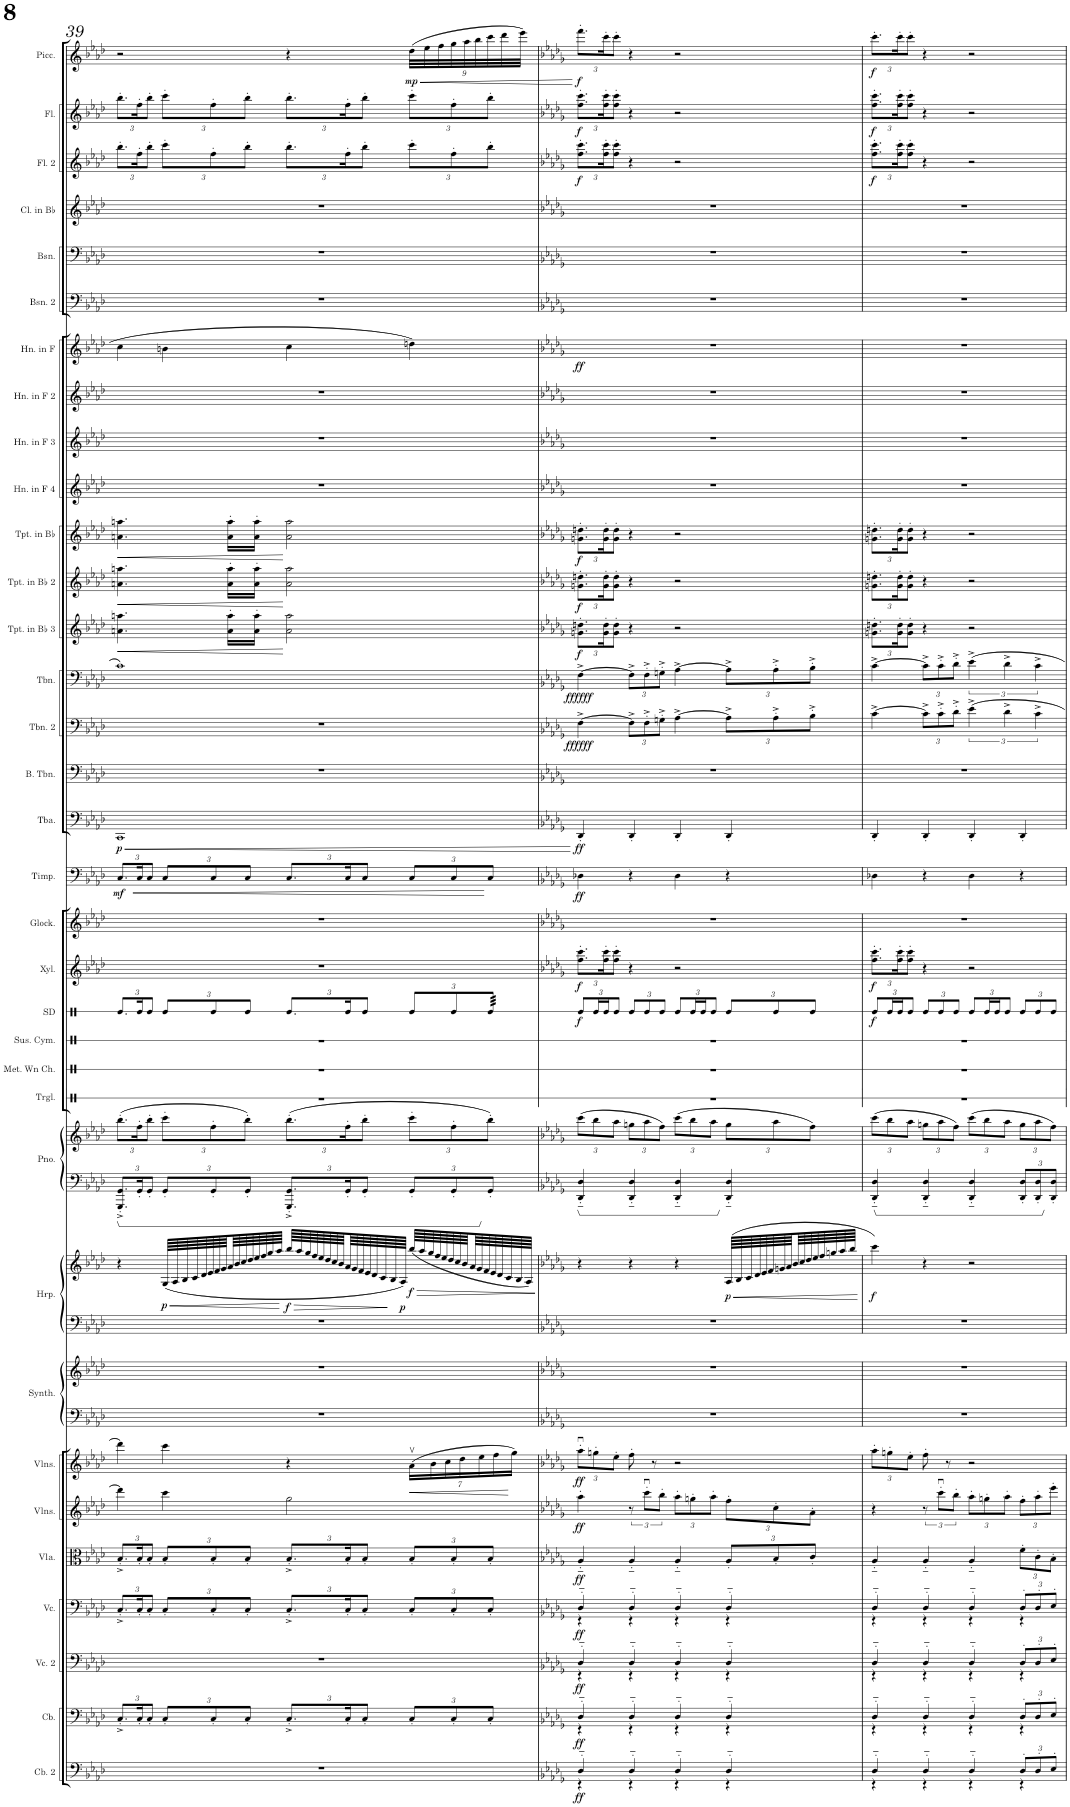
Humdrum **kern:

**kern	**dynam	**kern	**dynam	**kern	**dynam	**kern	**dynam	**kern	**dynam	**kern	**dynam	**kern	**dynam	**kern	**kern	**kern	**kern	**dynam	**kern	**kern	**kern	**kern	**kern	**kern	**dynam	**kern	**dynam	**kern	**kern	**dynam	**kern	**dynam	**kern	**kern	**dynam	**kern	**dynam	**kern	**dynam	**kern	**dynam	**kern	**dynam	**kern	**kern	**kern	**kern	**dynam	**kern	**kern	**kern	**kern	**dynam	**kern	**dynam	**kern	**dynam
*part34	*part34	*part33	*part33	*part32	*part32	*part31	*part31	*part30	*part30	*part29	*part29	*part28	*part28	*part27	*part27	*part26	*part26	*part26	*part25	*part25	*part24	*part23	*part22	*part21	*part21	*part20	*part20	*part19	*part18	*part18	*part17	*part17	*part16	*part15	*part15	*part14	*part14	*part13	*part13	*part12	*part12	*part11	*part11	*part10	*part9	*part8	*part7	*part7	*part6	*part5	*part4	*part3	*part3	*part2	*part2	*part1	*part1
*staff37	*staff37	*staff36	*staff36	*staff35	*staff35	*staff34	*staff34	*staff33	*staff33	*staff32	*staff32	*staff31	*staff31	*staff30	*staff29	*staff28	*staff27	*staff27/28	*staff26	*staff25	*staff24	*staff23	*staff22	*staff21	*staff21	*staff20	*staff20	*staff19	*staff18	*staff18	*staff17	*staff17	*staff16	*staff15	*staff15	*staff14	*staff14	*staff13	*staff13	*staff12	*staff12	*staff11	*staff11	*staff10	*staff9	*staff8	*staff7	*staff7	*staff6	*staff5	*staff4	*staff3	*staff3	*staff2	*staff2	*staff1	*staff1
*I"Contrabass 2	*	*I"Contrabass	*	*I"Violoncello 2	*	*I"Violoncello	*	*I"Viola	*	*I"Violins	*	*I"Violins	*	*I"Saw Synthesizer	*	*I"Harp	*	*	*I"Piano	*	*I"Triangle	*I"Metal Wind Chimes	*I"Suspended Cymbal	*I"Snare Drum	*	*I"Xylophone	*	*I"Glockenspiel	*I"Timpani	*	*I"Tuba	*	*I"Bass Trombone	*I"Trombone 2	*	*I"Trombone	*	*I"Trumpet in Bb 3	*	*I"Trumpet in Bb 2	*	*I"Trumpet in Bb	*	*I"Horn in F 4	*I"Horn in F 3	*I"Horn in F 2	*I"Horn in F	*	*I"Bassoon 2	*I"Bassoon	*I"Clarinet in Bb	*I"Flute 2	*	*I"Flute	*	*I"Piccolo	*
*I'Cb. 2	*	*I'Cb.	*	*I'Vc. 2	*	*I'Vc.	*	*I'Vla.	*	*I'Vlns.	*	*I'Vlns.	*	*I'Synth.	*	*I'Hrp.	*	*	*I'Pno.	*	*I'Trgl.	*I'Met. Wn Ch.	*I'Sus. Cym.	*I'SD	*	*I'Xyl.	*	*I'Glock.	*I'Timp.	*	*I'Tba.	*	*I'B. Tbn.	*I'Tbn. 2	*	*I'Tbn.	*	*I'Tpt. in Bb 3	*	*I'Tpt. in Bb 2	*	*I'Tpt. in Bb	*	*I'Hn. in F 4	*I'Hn. in F 3	*I'Hn. in F 2	*I'Hn. in F	*	*I'Bsn. 2	*I'Bsn.	*I'Cl. in Bb	*I'Fl. 2	*	*I'Fl.	*	*I'Picc.	*
!!LO:PB:g=z
*clefF4	*	*clefF4	*	*clefF4	*	*clefF4	*	*clefC3	*	*clefG2	*	*clefG2	*	*clefF4	*clefG2	*clefF4	*clefG2	*	*clefF4	*clefG2	*clefX	*clefX	*clefX	*clefX	*	*clefG2	*	*clefG2	*clefF4	*	*clefF4	*	*clefF4	*clefF4	*	*clefF4	*	*clefG2	*	*clefG2	*	*clefG2	*	*clefG2	*clefG2	*clefG2	*clefG2	*	*clefF4	*clefF4	*clefG2	*clefG2	*	*clefG2	*	*clefG2	*
*Trd7c12	*	*Trd7c12	*	*	*	*	*	*	*	*	*	*	*	*	*	*	*	*	*	*	*	*	*	*	*	*Trd-7c-12	*	*Trd-14c-24	*	*	*	*	*	*	*	*	*	*Trd1c2	*	*Trd1c2	*	*Trd1c2	*	*Trd4c7	*Trd4c7	*Trd4c7	*Trd4c7	*	*	*	*Trd1c2	*	*	*	*	*Trd-7c-12	*
*k[b-e-a-d-]	*	*k[b-e-a-d-]	*	*k[b-e-a-d-]	*	*k[b-e-a-d-]	*	*k[b-e-a-d-]	*	*k[b-e-a-d-]	*	*k[b-e-a-d-]	*	*k[b-e-a-d-]	*k[b-e-a-d-]	*k[b-e-a-d-]	*k[b-e-a-d-]	*	*k[b-e-a-d-]	*k[b-e-a-d-]	*k[]	*k[]	*k[]	*k[]	*	*k[b-e-a-d-]	*	*k[b-e-a-d-]	*k[b-e-a-d-]	*	*k[b-e-a-d-]	*	*k[b-e-a-d-]	*k[b-e-a-d-]	*	*k[b-e-a-d-]	*	*k[b-e-a-d-]	*	*k[b-e-a-d-]	*	*k[b-e-a-d-]	*	*k[b-e-a-d-]	*k[b-e-a-d-]	*k[b-e-a-d-]	*k[b-e-a-d-]	*	*k[b-e-a-d-]	*k[b-e-a-d-]	*k[b-e-a-d-]	*k[b-e-a-d-]	*	*k[b-e-a-d-]	*	*k[b-e-a-d-]	*
*M4/4	*	*M4/4	*	*M4/4	*	*M4/4	*	*M4/4	*	*M4/4	*	*M4/4	*	*M4/4	*M4/4	*M4/4	*M4/4	*	*M4/4	*M4/4	*M4/4	*M4/4	*M4/4	*M4/4	*	*M4/4	*	*M4/4	*M4/4	*	*M4/4	*	*M4/4	*M4/4	*	*M4/4	*	*M4/4	*	*M4/4	*	*M4/4	*	*M4/4	*M4/4	*M4/4	*M4/4	*	*M4/4	*M4/4	*M4/4	*M4/4	*	*M4/4	*	*M4/4	*
*	*	*Xbrackettup	*	*	*	*Xbrackettup	*	*Xbrackettup	*	*	*	*	*	*	*	*	*	*	*Xbrackettup	*Xbrackettup	*	*	*	*Xbrackettup	*	*	*	*	*Xbrackettup	*	*	*	*	*	*	*	*	*	*	*	*	*	*	*	*	*	*	*	*	*	*	*Xbrackettup	*	*Xbrackettup	*	*	*
=39	=39	=39	=39	=39	=39	=39	=39	=39	=39	=39	=39	=39	=39	=39	=39	=39	=39	=39	=39	=39	=39	=39	=39	=39	=39	=39	=39	=39	=39	=39	=39	=39	=39	=39	=39	=39	=39	=39	=39	=39	=39	=39	=39	=39	=39	=39	=39	=39	=39	=39	=39	=39	=39	=39	=39	=39	=39
!	!	!	!	!	!	!	!	!	!	!	!	!	!	!	!	!	!	!	!	!	!	!	!	!	!	!	!	!	!	!LO:DY:b	!	!LO:DY:b	!	!	!	!	!	!	!	!	!	!	!	!	!	!	!	!	!	!	!	!	!	!	!	!	!
1r	.	12.C'^/L	.	1r	.	12.C'^/L	.	12.B-'^/L	.	4ddd-\]	.	4ddd-\]	.	1r	1r	1r	4r	.	12.GGG/'^ 12.GG/'^L	(12.bb-'\L	1r	1r	1r	12.Re/L	.	1r	.	1r	12.C/L	mf	1CC	p	1r	1r	.	1c	.	4.an\ 4.aan\	.	4.an\ 4.aan\	.	4.an\ 4.aan\	.	1r	1r	1r	4cc\	.	1r	1r	1r	12.bb-'\L	.	12.bb-'\L	.	2r	.
.	.	24C'/K	.	.	.	24C'/K	.	24B-'/K	.	.	.	.	.	.	.	.	.	.	24GG'/K	24ff'\K	.	.	.	24Re/K	.	.	.	.	24C/K	.	.	.	.	.	.	.	.	.	.	.	.	.	.	.	.	.	.	.	.	.	.	24ff'\K	.	24ff'\K	.	.	.
.	.	12C'/J	.	.	.	12C'/J	.	12B-'/J	.	.	.	.	.	.	.	.	.	.	12GG'/J	12bb-'\J	.	.	.	12Re/J	.	.	.	.	12C/J	.	.	.	.	.	.	.	.	.	.	.	.	.	.	.	.	.	.	.	.	.	.	12bb-'\J	.	12bb-'\J	.	.	.
!	!	!	!	!	!	!	!	!	!	!	!	!	!	!	!	!	!	!LO:HP:b	!	!	!	!	!	!	!	!	!	!	!	!	!	!	!	!	!	!	!	!	!	!	!	!	!	!	!	!	!	!	!	!	!	!	!	!	!	!	!
!	!	!	!	!	!	!	!	!	!	!	!	!	!	!	!	!	!	!LO:DY:n=1:b	!	!	!	!	!	!	!	!	!	!	!	!	!	!	!	!	!	!	!	!	!	!	!	!	!	!	!	!	!	!	!	!	!	!	!	!	!	!	!
.	.	12C'/L	.	.	.	12C'/L	.	12B-'/L	.	4ccc\	.	4ccc\	.	.	.	.	(64G/LLLL	< p	12GG'/L	12ccc'\L	.	.	.	12Re/L	.	.	.	.	12C/L	.	.	.	.	.	.	.	.	.	.	.	.	.	.	.	.	.	4bn\	.	.	.	.	12ccc'\L	.	12ccc'\L	.	.	.
.	.	.	.	.	.	.	.	.	.	.	.	.	.	.	.	.	64A-/	.	.	.	.	.	.	.	.	.	.	.	.	.	.	.	.	.	.	.	.	.	.	.	.	.	.	.	.	.	.	.	.	.	.	.	.	.	.	.	.
.	.	.	.	.	.	.	.	.	.	.	.	.	.	.	.	.	64B-/	.	.	.	.	.	.	.	.	.	.	.	.	.	.	.	.	.	.	.	.	.	.	.	.	.	.	.	.	.	.	.	.	.	.	.	.	.	.	.	.
.	.	.	.	.	.	.	.	.	.	.	.	.	.	.	.	.	64c/	.	.	.	.	.	.	.	.	.	.	.	.	.	.	.	.	.	.	.	.	.	.	.	.	.	.	.	.	.	.	.	.	.	.	.	.	.	.	.	.
.	.	.	.	.	.	.	.	.	.	.	.	.	.	.	.	.	64d-/	.	.	.	.	.	.	.	.	.	.	.	.	.	.	.	.	.	.	.	.	.	.	.	.	.	.	.	.	.	.	.	.	.	.	.	.	.	.	.	.
.	.	.	.	.	.	.	.	.	.	.	.	.	.	.	.	.	64e-/	.	.	.	.	.	.	.	.	.	.	.	.	.	.	.	.	.	.	.	.	.	.	.	.	.	.	.	.	.	.	.	.	.	.	.	.	.	.	.	.
.	.	12C'/	.	.	.	12C'/	.	12B-'/	.	.	.	.	.	.	.	.	.	.	12GG'/	12ff'\	.	.	.	12Re/	.	.	.	.	12C/	.	.	.	.	.	.	.	.	.	.	.	.	.	.	.	.	.	.	.	.	.	.	12ff'\	.	12ff'\	.	.	.
.	.	.	.	.	.	.	.	.	.	.	.	.	.	.	.	.	64f/	.	.	.	.	.	.	.	.	.	.	.	.	.	.	.	.	.	.	.	.	.	.	.	.	.	.	.	.	.	.	.	.	.	.	.	.	.	.	.	.
.	.	.	.	.	.	.	.	.	.	.	.	.	.	.	.	.	64g/	.	.	.	.	.	.	.	.	.	.	.	.	.	.	.	.	.	.	.	.	.	.	.	.	.	.	.	.	.	.	.	.	.	.	.	.	.	.	.	.
.	.	.	.	.	.	.	.	.	.	.	.	.	.	.	.	.	64a-/	.	.	.	.	.	.	.	.	.	.	.	.	.	.	.	.	.	.	.	.	16a\' 16aa\'LL	.	16a\' 16aa\'LL	.	16a\' 16aa\'LL	.	.	.	.	.	.	.	.	.	.	.	.	.	.	.
.	.	.	.	.	.	.	.	.	.	.	.	.	.	.	.	.	64b-/	.	.	.	.	.	.	.	.	.	.	.	.	.	.	.	.	.	.	.	.	.	.	.	.	.	.	.	.	.	.	.	.	.	.	.	.	.	.	.	.
.	.	.	.	.	.	.	.	.	.	.	.	.	.	.	.	.	64cc/	.	.	.	.	.	.	.	.	.	.	.	.	.	.	.	.	.	.	.	.	.	.	.	.	.	.	.	.	.	.	.	.	.	.	.	.	.	.	.	.
.	.	12C'/J	.	.	.	12C'/J	.	12B-'/J	.	.	.	.	.	.	.	.	.	.	12GG'/J	12bb-'\J)	.	.	.	12Re/J	.	.	.	.	12C/J	.	.	.	.	.	.	.	.	.	.	.	.	.	.	.	.	.	.	.	.	.	.	12bb-'\J	.	12bb-'\J	.	.	.
.	.	.	.	.	.	.	.	.	.	.	.	.	.	.	.	.	64dd-/	.	.	.	.	.	.	.	.	.	.	.	.	.	.	.	.	.	.	.	.	.	.	.	.	.	.	.	.	.	.	.	.	.	.	.	.	.	.	.	.
.	.	.	.	.	.	.	.	.	.	.	.	.	.	.	.	.	64ee-/	.	.	.	.	.	.	.	.	.	.	.	.	.	.	.	.	.	.	.	.	16a\' 16aa\'JJ	.	16a\' 16aa\'JJ	.	16a\' 16aa\'JJ	.	.	.	.	.	.	.	.	.	.	.	.	.	.	.
.	.	.	.	.	.	.	.	.	.	.	.	.	.	.	.	.	64ff/	.	.	.	.	.	.	.	.	.	.	.	.	.	.	.	.	.	.	.	.	.	.	.	.	.	.	.	.	.	.	.	.	.	.	.	.	.	.	.	.
.	.	.	.	.	.	.	.	.	.	.	.	.	.	.	.	.	64gg/	.	.	.	.	.	.	.	.	.	.	.	.	.	.	.	.	.	.	.	.	.	.	.	.	.	.	.	.	.	.	.	.	.	.	.	.	.	.	.	.
.	.	.	.	.	.	.	.	.	.	.	.	.	.	.	.	.	64aa-/JJJJ	.	.	.	.	.	.	.	.	.	.	.	.	.	.	.	.	.	.	.	.	.	.	.	.	.	.	.	.	.	.	.	.	.	.	.	.	.	.	.	.
!	!	!	!	!	!	!	!	!	!	!	!	!	!	!	!	!	!	!LO:HP:b	!	!	!	!	!	!	!	!	!	!	!	!	!	!	!	!	!	!	!	!	!	!	!	!	!	!	!	!	!	!	!	!	!	!	!	!	!	!	!
!	!	!	!	!	!	!	!	!	!	!	!	!	!	!	!	!	!	!LO:DY:n=2:b	!	!	!	!	!	!	!	!	!	!	!	!	!	!	!	!	!	!	!	!	!	!	!	!	!	!	!	!	!	!	!	!	!	!	!	!	!	!	!
.	.	12.C'^/L	.	.	.	12.C'^/L	.	12.B-'^/L	.	2gg\	.	4r	.	.	.	.	64bb-/LLLL	> f	12.GGG/'^ 12.GG/'^L	(12.bb-'\L	.	.	.	12.Re/L	.	.	.	.	12.C/L	.	.	.	.	.	.	.	.	2a\ 2aa\	.	2a\ 2aa\	.	2a\ 2aa\	.	.	.	.	4cc\	.	.	.	.	12.bb-'\L	.	12.bb-'\L	.	4r	.
.	.	.	.	.	.	.	.	.	.	.	.	.	.	.	.	.	64aa-/	.	.	.	.	.	.	.	.	.	.	.	.	.	.	.	.	.	.	.	.	.	.	.	.	.	.	.	.	.	.	.	.	.	.	.	.	.	.	.	.
.	.	.	.	.	.	.	.	.	.	.	.	.	.	.	.	.	64gg/	.	.	.	.	.	.	.	.	.	.	.	.	.	.	.	.	.	.	.	.	.	.	.	.	.	.	.	.	.	.	.	.	.	.	.	.	.	.	.	.
.	.	.	.	.	.	.	.	.	.	.	.	.	.	.	.	.	64ff/	.	.	.	.	.	.	.	.	.	.	.	.	.	.	.	.	.	.	.	.	.	.	.	.	.	.	.	.	.	.	.	.	.	.	.	.	.	.	.	.
.	.	.	.	.	.	.	.	.	.	.	.	.	.	.	.	.	64ee-/	.	.	.	.	.	.	.	.	.	.	.	.	.	.	.	.	.	.	.	.	.	.	.	.	.	.	.	.	.	.	.	.	.	.	.	.	.	.	.	.
.	.	.	.	.	.	.	.	.	.	.	.	.	.	.	.	.	64dd-/	.	.	.	.	.	.	.	.	.	.	.	.	.	.	.	.	.	.	.	.	.	.	.	.	.	.	.	.	.	.	.	.	.	.	.	.	.	.	.	.
.	.	.	.	.	.	.	.	.	.	.	.	.	.	.	.	.	64cc/	.	.	.	.	.	.	.	.	.	.	.	.	.	.	.	.	.	.	.	.	.	.	.	.	.	.	.	.	.	.	.	.	.	.	.	.	.	.	.	.
.	.	.	.	.	.	.	.	.	.	.	.	.	.	.	.	.	64b-/	.	.	.	.	.	.	.	.	.	.	.	.	.	.	.	.	.	.	.	.	.	.	.	.	.	.	.	.	.	.	.	.	.	.	.	.	.	.	.	.
.	.	24C'/K	.	.	.	24C'/K	.	24B-'/K	.	.	.	.	.	.	.	.	64a-/	.	24GG'/K	24ff'\K	.	.	.	24Re/K	.	.	.	.	24C/K	.	.	.	.	.	.	.	.	.	.	.	.	.	.	.	.	.	.	.	.	.	.	24ff'\K	.	24ff'\K	.	.	.
.	.	.	.	.	.	.	.	.	.	.	.	.	.	.	.	.	64g/	.	.	.	.	.	.	.	.	.	.	.	.	.	.	.	.	.	.	.	.	.	.	.	.	.	.	.	.	.	.	.	.	.	.	.	.	.	.	.	.
.	.	.	.	.	.	.	.	.	.	.	.	.	.	.	.	.	64f/	.	.	.	.	.	.	.	.	.	.	.	.	.	.	.	.	.	.	.	.	.	.	.	.	.	.	.	.	.	.	.	.	.	.	.	.	.	.	.	.
.	.	12C'/J	.	.	.	12C'/J	.	12B-'/J	.	.	.	.	.	.	.	.	.	.	12GG'/J	12bb-'\J	.	.	.	12Re/J	.	.	.	.	12C/J	.	.	.	.	.	.	.	.	.	.	.	.	.	.	.	.	.	.	.	.	.	.	12bb-'\J	.	12bb-'\J	.	.	.
.	.	.	.	.	.	.	.	.	.	.	.	.	.	.	.	.	64e-/	.	.	.	.	.	.	.	.	.	.	.	.	.	.	.	.	.	.	.	.	.	.	.	.	.	.	.	.	.	.	.	.	.	.	.	.	.	.	.	.
.	.	.	.	.	.	.	.	.	.	.	.	.	.	.	.	.	64d-/	.	.	.	.	.	.	.	.	.	.	.	.	.	.	.	.	.	.	.	.	.	.	.	.	.	.	.	.	.	.	.	.	.	.	.	.	.	.	.	.
.	.	.	.	.	.	.	.	.	.	.	.	.	.	.	.	.	64c/	.	.	.	.	.	.	.	.	.	.	.	.	.	.	.	.	.	.	.	.	.	.	.	.	.	.	.	.	.	.	.	.	.	.	.	.	.	.	.	.
.	.	.	.	.	.	.	.	.	.	.	.	.	.	.	.	.	64B-/	.	.	.	.	.	.	.	.	.	.	.	.	.	.	.	.	.	.	.	.	.	.	.	.	.	.	.	.	.	.	.	.	.	.	.	.	.	.	.	.
!	!	!	!	!	!	!	!	!	!	!	!	!	!	!	!	!	!	!LO:DY:n=3:b	!	!	!	!	!	!	!	!	!	!	!	!	!	!	!	!	!	!	!	!	!	!	!	!	!	!	!	!	!	!	!	!	!	!	!	!	!	!	!
.	.	.	.	.	.	.	.	.	.	.	.	.	.	.	.	.	64A-/JJJJ)	] p	.	.	.	.	.	.	.	.	.	.	.	.	.	.	.	.	.	.	.	.	.	.	.	.	.	.	.	.	.	.	.	.	.	.	.	.	.	.	.
*	*	*	*	*	*	*	*	*	*	*	*	*Xbrackettup	*	*	*	*	*	*	*	*	*	*	*	*	*	*	*	*	*	*	*	*	*	*	*	*	*	*	*	*	*	*	*	*	*	*	*	*	*	*	*	*	*	*	*	*	*
!	!	!	!	!	!	!	!	!	!	!	!	!	!	!	!	!	!	!LO:HP:b	!	!	!	!	!	!	!	!	!	!	!	!	!	!	!	!	!	!	!	!	!	!	!	!	!	!	!	!	!	!	!	!	!	!	!	!	!	!	!
*	*	*	*	*	*	*	*	*	*	*	*	*	*	*	*	*	*	*	*	*	*	*	*	*	*	*	*	*	*	*	*	*	*	*	*	*	*	*	*	*	*	*	*	*	*	*	*	*	*	*	*	*	*	*	*	*Xbrackettup	*
!	!	!	!	!	!	!	!	!	!	!	!	!	!	!	!	!	!	!LO:DY:n=4:b	!	!	!	!	!	!	!	!	!	!	!	!	!	!	!	!	!	!	!	!	!	!	!	!	!	!	!	!	!	!	!	!	!	!	!	!	!	!	!LO:HP:b
!	!	!	!	!	!	!	!	!	!	!	!	!	!	!	!	!	!	!	!	!	!	!	!	!	!	!	!	!	!	!	!	!	!	!	!	!	!	!	!	!	!	!	!	!	!	!	!	!	!	!	!	!	!	!	!	!	!LO:DY:n=1:b
.	.	12C'/L	.	.	.	12C'/L	.	12B-'/L	.	.	.	(28a-v\LL	.	.	.	.	(64bb-/LLLL	> f	12GG'/L	12ccc'\L	.	.	.	12Re/L	.	.	.	.	12C/L	.	.	.	.	.	.	.	.	.	.	.	.	.	.	.	.	.	4ddn\	.	.	.	.	12ccc'\L	.	12ccc'\L	.	(36dd-\LLL	< mp
.	.	.	.	.	.	.	.	.	.	.	.	.	.	.	.	.	64aa-/	.	.	.	.	.	.	.	.	.	.	.	.	.	.	.	.	.	.	.	.	.	.	.	.	.	.	.	.	.	.	.	.	.	.	.	.	.	.	.	.
.	.	.	.	.	.	.	.	.	.	.	.	.	.	.	.	.	.	.	.	.	.	.	.	.	.	.	.	.	.	.	.	.	.	.	.	.	.	.	.	.	.	.	.	.	.	.	.	.	.	.	.	.	.	.	.	36ee-\	.
.	.	.	.	.	.	.	.	.	.	.	.	.	.	.	.	.	64gg/	.	.	.	.	.	.	.	.	.	.	.	.	.	.	.	.	.	.	.	.	.	.	.	.	.	.	.	.	.	.	.	.	.	.	.	.	.	.	.	.
.	.	.	.	.	.	.	.	.	.	.	.	28b-\	.	.	.	.	.	.	.	.	.	.	.	.	.	.	.	.	.	.	.	.	.	.	.	.	.	.	.	.	.	.	.	.	.	.	.	.	.	.	.	.	.	.	.	.	.
.	.	.	.	.	.	.	.	.	.	.	.	.	.	.	.	.	64ff/	.	.	.	.	.	.	.	.	.	.	.	.	.	.	.	.	.	.	.	.	.	.	.	.	.	.	.	.	.	.	.	.	.	.	.	.	.	.	.	.
.	.	.	.	.	.	.	.	.	.	.	.	.	.	.	.	.	.	.	.	.	.	.	.	.	.	.	.	.	.	.	.	.	.	.	.	.	.	.	.	.	.	.	.	.	.	.	.	.	.	.	.	.	.	.	.	36ff\	.
.	.	.	.	.	.	.	.	.	.	.	.	.	.	.	.	.	64ee-/	.	.	.	.	.	.	.	.	.	.	.	.	.	.	.	.	.	.	.	.	.	.	.	.	.	.	.	.	.	.	.	.	.	.	.	.	.	.	.	.
.	.	.	.	.	.	.	.	.	.	.	.	28cc\	.	.	.	.	.	.	.	.	.	.	.	.	.	.	.	.	.	.	.	.	.	.	.	.	.	.	.	.	.	.	.	.	.	.	.	.	.	.	.	.	.	.	.	.	.
.	.	.	.	.	.	.	.	.	.	.	.	.	.	.	.	.	64dd-/	.	.	.	.	.	.	.	.	.	.	.	.	.	.	.	.	.	.	.	.	.	.	.	.	.	.	.	.	.	.	.	.	.	.	.	.	.	.	.	.
.	.	12C'/	.	.	.	12C'/	.	12B-'/	.	.	.	.	.	.	.	.	.	.	12GG'/	12ff'\	.	.	.	12Re/	.	.	.	.	12C/	.	.	.	.	.	.	.	.	.	.	.	.	.	.	.	.	.	.	.	.	.	.	12ff'\	.	12ff'\	.	36gg\	.
.	.	.	.	.	.	.	.	.	.	.	.	.	.	.	.	.	64cc/	.	.	.	.	.	.	.	.	.	.	.	.	.	.	.	.	.	.	.	.	.	.	.	.	.	.	.	.	.	.	.	.	.	.	.	.	.	.	.	.
.	.	.	.	.	.	.	.	.	.	.	.	28dd-\	.	.	.	.	.	.	.	.	.	.	.	.	.	.	.	.	.	.	.	.	.	.	.	.	.	.	.	.	.	.	.	.	.	.	.	.	.	.	.	.	.	.	.	.	.
.	.	.	.	.	.	.	.	.	.	.	.	.	.	.	.	.	64b-/	.	.	.	.	.	.	.	.	.	.	.	.	.	.	.	.	.	.	.	.	.	.	.	.	.	.	.	.	.	.	.	.	.	.	.	.	.	.	.	.
.	.	.	.	.	.	.	.	.	.	.	.	.	.	.	.	.	.	.	.	.	.	.	.	.	.	.	.	.	.	.	.	.	.	.	.	.	.	.	.	.	.	.	.	.	.	.	.	.	.	.	.	.	.	.	.	36aa-\	.
.	.	.	.	.	.	.	.	.	.	.	.	.	.	.	.	.	64a-/	.	.	.	.	.	.	.	.	.	.	.	.	.	.	.	.	.	.	.	.	.	.	.	.	.	.	.	.	.	.	.	.	.	.	.	.	.	.	.	.
.	.	.	.	.	.	.	.	.	.	.	.	.	.	.	.	.	.	.	.	.	.	.	.	.	.	.	.	.	.	.	.	.	.	.	.	.	.	.	.	.	.	.	.	.	.	.	.	.	.	.	.	.	.	.	.	36bb-\	.
.	.	.	.	.	.	.	.	.	.	.	.	.	.	.	.	.	64g/	.	.	.	.	.	.	.	.	.	.	.	.	.	.	.	.	.	.	.	.	.	.	.	.	.	.	.	.	.	.	.	.	.	.	.	.	.	.	.	.
.	.	.	.	.	.	.	.	.	.	.	.	28ee-\	.	.	.	.	.	.	.	.	.	.	.	.	.	.	.	.	.	.	.	.	.	.	.	.	.	.	.	.	.	.	.	.	.	.	.	.	.	.	.	.	.	.	.	.	.
.	.	.	.	.	.	.	.	.	.	.	.	.	.	.	.	.	64f/	.	.	.	.	.	.	.	.	.	.	.	.	.	.	.	.	.	.	.	.	.	.	.	.	.	.	.	.	.	.	.	.	.	.	.	.	.	.	.	.
*	*	*	*	*	*	*	*	*	*	*	*	*	*	*	*	*	*	*	*	*	*	*	*	*tremolo	*	*	*	*	*	*	*	*	*	*	*	*	*	*	*	*	*	*	*	*	*	*	*	*	*	*	*	*	*	*	*	*	*
.	.	12C'/J	.	.	.	12C'/J	.	12B-'/J	.	.	.	.	.	.	.	.	.	.	12GG'/J	12bb-'\J)	.	.	.	96Re/	.	.	.	.	12C/J	.	.	.	.	.	.	.	.	.	.	.	.	.	.	.	.	.	.	.	.	.	.	12bb-'\J	.	12bb-'\J	.	36ccc\	.
.	.	.	.	.	.	.	.	.	.	.	.	.	.	.	.	.	64e-/	.	.	.	.	.	.	.	.	.	.	.	.	.	.	.	.	.	.	.	.	.	.	.	.	.	.	.	.	.	.	.	.	.	.	.	.	.	.	.	.
.	.	.	.	.	.	.	.	.	.	.	.	.	.	.	.	.	.	.	.	.	.	.	.	96Re/	.	.	.	.	.	.	.	.	.	.	.	.	.	.	.	.	.	.	.	.	.	.	.	.	.	.	.	.	.	.	.	.	.
.	.	.	.	.	.	.	.	.	.	.	.	28ff\	.	.	.	.	.	.	.	.	.	.	.	.	.	.	.	.	.	.	.	.	.	.	.	.	.	.	.	.	.	.	.	.	.	.	.	.	.	.	.	.	.	.	.	.	.
.	.	.	.	.	.	.	.	.	.	.	.	.	.	.	.	.	64d-/	.	.	.	.	.	.	96Re/	.	.	.	.	.	.	.	.	.	.	.	.	.	.	.	.	.	.	.	.	.	.	.	.	.	.	.	.	.	.	.	.	.
.	.	.	.	.	.	.	.	.	.	.	.	.	.	.	.	.	.	.	.	.	.	.	.	.	.	.	.	.	.	.	.	.	.	.	.	.	.	.	.	.	.	.	.	.	.	.	.	.	.	.	.	.	.	.	.	36ddd-\	.
.	.	.	.	.	.	.	.	.	.	.	.	.	.	.	.	.	.	.	.	.	.	.	.	96Re/	.	.	.	.	.	.	.	.	.	.	.	.	.	.	.	.	.	.	.	.	.	.	.	.	.	.	.	.	.	.	.	.	.
.	.	.	.	.	.	.	.	.	.	.	.	.	.	.	.	.	64c/	.	.	.	.	.	.	.	.	.	.	.	.	.	.	.	.	.	.	.	.	.	.	.	.	.	.	.	.	.	.	.	.	.	.	.	.	.	.	.	.
.	.	.	.	.	.	.	.	.	.	.	.	.	.	.	.	.	.	.	.	.	.	.	.	96Re/	.	.	.	.	.	.	.	.	.	.	.	.	.	.	.	.	.	.	.	.	.	.	.	.	.	.	.	.	.	.	.	.	.
.	.	.	.	.	.	.	.	.	.	.	.	28gg\JJ)	.	.	.	.	.	.	.	.	.	.	.	.	.	.	.	.	.	.	.	.	.	.	.	.	.	.	.	.	.	.	.	.	.	.	.	.	.	.	.	.	.	.	.	.	.
.	.	.	.	.	.	.	.	.	.	.	.	.	.	.	.	.	64B-/	.	.	.	.	.	.	96Re/	.	.	.	.	.	.	.	.	.	.	.	.	.	.	.	.	.	.	.	.	.	.	.	.	.	.	.	.	.	.	.	.	.
.	.	.	.	.	.	.	.	.	.	.	.	.	.	.	.	.	.	.	.	.	.	.	.	.	.	.	.	.	.	.	.	.	.	.	.	.	.	.	.	.	.	.	.	.	.	.	.	.	.	.	.	.	.	.	.	36eee-\JJJ)	.
.	.	.	.	.	.	.	.	.	.	.	.	.	.	.	.	.	.	.	.	.	.	.	.	96Re/	.	.	.	.	.	.	.	.	.	.	.	.	.	.	.	.	.	.	.	.	.	.	.	.	.	.	.	.	.	.	.	.	.
.	.	.	.	.	.	.	.	.	.	.	.	.	.	.	.	.	64A-/JJJJ)	.	.	.	.	.	.	.	.	.	.	.	.	.	.	.	.	.	.	.	.	.	.	.	.	.	.	.	.	.	.	.	.	.	.	.	.	.	.	.	.
.	.	.	.	.	.	.	.	.	.	.	.	.	.	.	.	.	.	.	.	.	.	.	.	96Re/JJJJ	.	.	.	.	.	.	.	.	.	.	.	.	.	.	.	.	.	.	.	.	.	.	.	.	.	.	.	.	.	.	.	.	.
*	*	*	*	*	*	*	*	*	*	*	*	*	*	*	*	*	*	*	*	*	*	*	*	*Xtremolo	*	*	*	*	*	*	*	*	*	*	*	*	*	*	*	*	*	*	*	*	*	*	*	*	*	*	*	*	*	*	*	*	*
.	.	.	.	.	.	.	.	.	.	.	.	.	.	.	.	.	.	[	.	.	.	.	.	.	.	.	.	.	.	.	.	.	.	.	.	.	.	.	.	.	.	.	.	.	.	.	.	.	.	.	.	.	.	.	.	.	[
=40	=40	=40	=40	=40	=40	=40	=40	=40	=40	=40	=40	=40	=40	=40	=40	=40	=40	=40	=40	=40	=40	=40	=40	=40	=40	=40	=40	=40	=40	=40	=40	=40	=40	=40	=40	=40	=40	=40	=40	=40	=40	=40	=40	=40	=40	=40	=40	=40	=40	=40	=40	=40	=40	=40	=40	=40	=40
*k[b-e-a-d-g-]	*	*k[b-e-a-d-g-]	*	*k[b-e-a-d-g-]	*	*k[b-e-a-d-g-]	*	*k[b-e-a-d-g-]	*	*k[b-e-a-d-g-]	*	*k[b-e-a-d-g-]	*	*k[b-e-a-d-g-]	*k[b-e-a-d-g-]	*k[b-e-a-d-g-]	*k[b-e-a-d-g-]	*	*k[b-e-a-d-g-]	*k[b-e-a-d-g-]	*	*	*	*	*	*k[b-e-a-d-g-]	*	*k[b-e-a-d-g-]	*k[b-e-a-d-g-]	*	*k[b-e-a-d-g-]	*	*k[b-e-a-d-g-]	*k[b-e-a-d-g-]	*	*k[b-e-a-d-g-]	*	*k[b-e-a-d-g-]	*	*k[b-e-a-d-g-]	*	*k[b-e-a-d-g-]	*	*k[b-e-a-d-g-]	*k[b-e-a-d-g-]	*k[b-e-a-d-g-]	*k[b-e-a-d-g-]	*	*k[b-e-a-d-g-]	*k[b-e-a-d-g-]	*k[b-e-a-d-g-]	*k[b-e-a-d-g-]	*	*k[b-e-a-d-g-]	*	*k[b-e-a-d-g-]	*
*^	*	*^	*	*^	*	*^	*	*	*	*	*	*	*	*	*	*	*	*	*	*	*	*	*	*	*	*	*	*	*	*	*	*	*	*	*	*	*	*	*	*	*	*	*	*	*	*	*	*	*	*	*	*	*	*	*	*	*
*	*	*	*	*	*	*	*	*	*	*	*	*	*	*	*	*	*	*	*	*	*	*	*	*	*	*	*	*	*	*Xbrackettup	*	*	*	*	*	*	*	*	*	*	*	*Xbrackettup	*	*Xbrackettup	*	*Xbrackettup	*	*	*	*	*	*	*	*	*	*	*	*	*	*	*
!	!	!LO:DY:b	!	!	!LO:DY:b	!	!	!LO:DY:b	!	!	!LO:DY:b	!	!LO:DY:b	!	!LO:DY:b	!	!LO:DY:b	!	!	!	!	!	!	!	!	!	!	!	!LO:DY:b	!	!LO:DY:b	!	!	!LO:DY:b	!	!LO:DY:b	!	!	!LO:DY:b	!	!LO:DY:b	!	!LO:DY:b	!	!LO:DY:b	!	!LO:DY:b	!	!	!	!	!LO:DY:b	!	!	!	!	!LO:DY:b	!	!LO:DY:b	!	!LO:DY:b
4D-'~/	4r	ff	4D-'~/	4r	ff	4D-'~/	4r	ff	4D-'~/	4r	ff	4A-'~/	ff	4aa-'\	ff	12aa-u'\L	ff	1r	1r	1r	4r	.	4DD-/'~ 4D-/'~	(12ccc\L	1r	1r	1r	12Re/L	f	12.ff\' 12.ccc\'L	f	1r	4D-X\	ff	4DD-'/	ff	1r	[4F^\	ffffff	[4F^\	ffffff	12.gn\' 12.ddn\'L	f	12.gn\' 12.ddn\'L	f	12.gn\' 12.ddn\'L	f	1r	1r	1r	1r	ff	1r	1r	1r	12.ff\' 12.ccc\'L	f	12.ff\' 12.ccc\'L	f	12.fff'\L	f
.	.	.	.	.	.	.	.	.	.	.	.	.	.	.	.	12ggn'\	.	.	.	.	.	.	.	12bb-\	.	.	.	24Re/L	.	.	.	.	.	.	.	.	.	.	.	.	.	.	.	.	.	.	.	.	.	.	.	.	.	.	.	.	.	.	.	.	.
.	.	.	.	.	.	.	.	.	.	.	.	.	.	.	.	.	.	.	.	.	.	.	.	.	.	.	.	24Re/J	.	24ff\' 24ccc\'K	.	.	.	.	.	.	.	.	.	.	.	24g\' 24dd\'K	.	24g\' 24dd\'K	.	24g\' 24dd\'K	.	.	.	.	.	.	.	.	.	24ff\' 24ccc\'K	.	24ff\' 24ccc\'K	.	24ccc'\K	.
.	.	.	.	.	.	.	.	.	.	.	.	.	.	.	.	12ee-'\J	.	.	.	.	.	.	.	12aa-\J	.	.	.	12Re/J	.	12ff\' 12ccc\'J	.	.	.	.	.	.	.	.	.	.	.	12g\' 12dd\'J	.	12g\' 12dd\'J	.	12g\' 12dd\'J	.	.	.	.	.	.	.	.	.	12ff\' 12ccc\'J	.	12ff\' 12ccc\'J	.	12ccc'\J	.
*	*	*	*	*	*	*	*	*	*	*	*	*	*	*	*	*	*	*	*	*	*	*	*	*	*	*	*	*	*	*	*	*	*	*	*	*	*	*Xbrackettup	*	*Xbrackettup	*	*	*	*	*	*	*	*	*	*	*	*	*	*	*	*	*	*	*	*	*
4D-'~/	4r	.	4D-'~/	4r	.	4D-'~/	4r	.	4D-'~/	4r	.	4A-'~/	.	12r	.	8ff'\	.	.	.	.	4r	.	4DD-/'~ 4D-/'~	12ggn\L	.	.	.	12Re/L	.	4r	.	.	4r	.	4DD-'/	.	.	12F^\L]	.	12F^\L]	.	4r	.	4r	.	4r	.	.	.	.	.	.	.	.	.	4r	.	4r	.	4r	.
.	.	.	.	.	.	.	.	.	.	.	.	.	.	12cccu'\L	.	.	.	.	.	.	.	.	.	12aa-\	.	.	.	12Re/	.	.	.	.	.	.	.	.	.	12F'^\	.	12F'^\	.	.	.	.	.	.	.	.	.	.	.	.	.	.	.	.	.	.	.	.	.
.	.	.	.	.	.	.	.	.	.	.	.	.	.	.	.	8r	.	.	.	.	.	.	.	.	.	.	.	.	.	.	.	.	.	.	.	.	.	.	.	.	.	.	.	.	.	.	.	.	.	.	.	.	.	.	.	.	.	.	.	.	.
.	.	.	.	.	.	.	.	.	.	.	.	.	.	12bb-'\J	.	.	.	.	.	.	.	.	.	12ff\J)	.	.	.	12Re/J	.	.	.	.	.	.	.	.	.	12Gn'^\J	.	12Gn'^\J	.	.	.	.	.	.	.	.	.	.	.	.	.	.	.	.	.	.	.	.	.
*	*	*	*	*	*	*	*	*	*	*	*	*	*	*Xbrackettup	*	*	*	*	*	*	*	*	*	*	*	*	*	*	*	*	*	*	*	*	*	*	*	*	*	*	*	*	*	*	*	*	*	*	*	*	*	*	*	*	*	*	*	*	*	*	*
4D-'~/	4r	.	4D-'~/	4r	.	4D-'~/	4r	.	4D-'~/	4r	.	4A-'~/	.	12aa-'\L	.	2r	.	.	.	.	4r	.	4DD-/'~ 4D-/'~	(12ccc\L	.	.	.	12Re/L	.	2r	.	.	4D-\	.	4DD-'/	.	.	[4A-^\	.	[4A-^\	.	2r	.	2r	.	2r	.	.	.	.	.	.	.	.	.	2r	.	2r	.	2r	.
.	.	.	.	.	.	.	.	.	.	.	.	.	.	12ggn'\	.	.	.	.	.	.	.	.	.	12bb-\	.	.	.	24Re/L	.	.	.	.	.	.	.	.	.	.	.	.	.	.	.	.	.	.	.	.	.	.	.	.	.	.	.	.	.	.	.	.	.
.	.	.	.	.	.	.	.	.	.	.	.	.	.	.	.	.	.	.	.	.	.	.	.	.	.	.	.	24Re/J	.	.	.	.	.	.	.	.	.	.	.	.	.	.	.	.	.	.	.	.	.	.	.	.	.	.	.	.	.	.	.	.	.
.	.	.	.	.	.	.	.	.	.	.	.	.	.	12aa-'\J	.	.	.	.	.	.	.	.	.	12aa-\J	.	.	.	12Re/J	.	.	.	.	.	.	.	.	.	.	.	.	.	.	.	.	.	.	.	.	.	.	.	.	.	.	.	.	.	.	.	.	.
!	!	!	!	!	!	!	!	!	!	!	!	!	!	!	!	!	!	!	!	!	!	!LO:DY:b	!	!	!	!	!	!	!	!	!	!	!	!	!	!	!	!	!	!	!	!	!	!	!	!	!	!	!	!	!	!	!	!	!	!	!	!	!	!	!
4D-'~/	4r	.	4D-'~/	4r	.	4D-'~/	4r	.	4D-'~/	4r	.	12A-'/L	.	12ff'\L	.	.	.	.	.	.	(64A-/LLLL	p	4DD-/'~ 4D-/'~	12gg\L	.	.	.	12Re/L	.	.	.	.	4r	.	4DD-'/	.	.	12A-^\L]	.	12A-^\L]	.	.	.	.	.	.	.	.	.	.	.	.	.	.	.	.	.	.	.	.	.
.	.	.	.	.	.	.	.	.	.	.	.	.	.	.	.	.	.	.	.	.	64B-/	.	.	.	.	.	.	.	.	.	.	.	.	.	.	.	.	.	.	.	.	.	.	.	.	.	.	.	.	.	.	.	.	.	.	.	.	.	.	.	.
.	.	.	.	.	.	.	.	.	.	.	.	.	.	.	.	.	.	.	.	.	64c/	.	.	.	.	.	.	.	.	.	.	.	.	.	.	.	.	.	.	.	.	.	.	.	.	.	.	.	.	.	.	.	.	.	.	.	.	.	.	.	.
.	.	.	.	.	.	.	.	.	.	.	.	.	.	.	.	.	.	.	.	.	64d-/	.	.	.	.	.	.	.	.	.	.	.	.	.	.	.	.	.	.	.	.	.	.	.	.	.	.	.	.	.	.	.	.	.	.	.	.	.	.	.	.
.	.	.	.	.	.	.	.	.	.	.	.	.	.	.	.	.	.	.	.	.	64e-/	.	.	.	.	.	.	.	.	.	.	.	.	.	.	.	.	.	.	.	.	.	.	.	.	.	.	.	.	.	.	.	.	.	.	.	.	.	.	.	.
.	.	.	.	.	.	.	.	.	.	.	.	.	.	.	.	.	.	.	.	.	64f/	.	.	.	.	.	.	.	.	.	.	.	.	.	.	.	.	.	.	.	.	.	.	.	.	.	.	.	.	.	.	.	.	.	.	.	.	.	.	.	.
.	.	.	.	.	.	.	.	.	.	.	.	12B-'/	.	12cc'\	.	.	.	.	.	.	.	.	.	12aa-\	.	.	.	12Re/	.	.	.	.	.	.	.	.	.	12A-'^\	.	12A-'^\	.	.	.	.	.	.	.	.	.	.	.	.	.	.	.	.	.	.	.	.	.
.	.	.	.	.	.	.	.	.	.	.	.	.	.	.	.	.	.	.	.	.	64gn/	.	.	.	.	.	.	.	.	.	.	.	.	.	.	.	.	.	.	.	.	.	.	.	.	.	.	.	.	.	.	.	.	.	.	.	.	.	.	.	.
.	.	.	.	.	.	.	.	.	.	.	.	.	.	.	.	.	.	.	.	.	64a-/	.	.	.	.	.	.	.	.	.	.	.	.	.	.	.	.	.	.	.	.	.	.	.	.	.	.	.	.	.	.	.	.	.	.	.	.	.	.	.	.
.	.	.	.	.	.	.	.	.	.	.	.	.	.	.	.	.	.	.	.	.	64b-/	.	.	.	.	.	.	.	.	.	.	.	.	.	.	.	.	.	.	.	.	.	.	.	.	.	.	.	.	.	.	.	.	.	.	.	.	.	.	.	.
.	.	.	.	.	.	.	.	.	.	.	.	.	.	.	.	.	.	.	.	.	64cc/	.	.	.	.	.	.	.	.	.	.	.	.	.	.	.	.	.	.	.	.	.	.	.	.	.	.	.	.	.	.	.	.	.	.	.	.	.	.	.	.
.	.	.	.	.	.	.	.	.	.	.	.	.	.	.	.	.	.	.	.	.	64dd-/	.	.	.	.	.	.	.	.	.	.	.	.	.	.	.	.	.	.	.	.	.	.	.	.	.	.	.	.	.	.	.	.	.	.	.	.	.	.	.	.
.	.	.	.	.	.	.	.	.	.	.	.	12c'/J	.	12a-'\J	.	.	.	.	.	.	.	.	.	12ff\J)	.	.	.	12Re/J	.	.	.	.	.	.	.	.	.	12B-'^\J	.	12B-'^\J	.	.	.	.	.	.	.	.	.	.	.	.	.	.	.	.	.	.	.	.	.
.	.	.	.	.	.	.	.	.	.	.	.	.	.	.	.	.	.	.	.	.	64ee-/	.	.	.	.	.	.	.	.	.	.	.	.	.	.	.	.	.	.	.	.	.	.	.	.	.	.	.	.	.	.	.	.	.	.	.	.	.	.	.	.
.	.	.	.	.	.	.	.	.	.	.	.	.	.	.	.	.	.	.	.	.	64ff/	.	.	.	.	.	.	.	.	.	.	.	.	.	.	.	.	.	.	.	.	.	.	.	.	.	.	.	.	.	.	.	.	.	.	.	.	.	.	.	.
.	.	.	.	.	.	.	.	.	.	.	.	.	.	.	.	.	.	.	.	.	64ggn/	.	.	.	.	.	.	.	.	.	.	.	.	.	.	.	.	.	.	.	.	.	.	.	.	.	.	.	.	.	.	.	.	.	.	.	.	.	.	.	.
.	.	.	.	.	.	.	.	.	.	.	.	.	.	.	.	.	.	.	.	.	64aa-/	.	.	.	.	.	.	.	.	.	.	.	.	.	.	.	.	.	.	.	.	.	.	.	.	.	.	.	.	.	.	.	.	.	.	.	.	.	.	.	.
.	.	.	.	.	.	.	.	.	.	.	.	.	.	.	.	.	.	.	.	.	64bb-/JJJJ	.	.	.	.	.	.	.	.	.	.	.	.	.	.	.	.	.	.	.	.	.	.	.	.	.	.	.	.	.	.	.	.	.	.	.	.	.	.	.	.
*v	*v	*	*	*	*	*v	*v	*	*v	*v	*	*	*	*	*	*	*	*	*	*	*	*	*	*	*	*	*	*	*	*	*	*	*	*	*	*	*	*	*	*	*	*	*	*	*	*	*	*	*	*	*	*	*	*	*	*	*	*	*	*	*
*	*	*v	*v	*	*	*	*	*	*	*	*	*	*	*	*	*	*	*	*	*	*	*	*	*	*	*	*	*	*	*	*	*	*	*	*	*	*	*	*	*	*	*	*	*	*	*	*	*	*	*	*	*	*	*	*	*	*	*
.	.	.	.	.	.	.	.	.	.	.	.	.	.	.	.	.	.	]	.	.	.	.	.	.	.	.	.	.	.	.	.	.	.	.	.	.	.	.	.	.	.	.	.	.	.	.	.	.	.	.	.	.	.	.	.	.	.
=41	=41	=41	=41	=41	=41	=41	=41	=41	=41	=41	=41	=41	=41	=41	=41	=41	=41	=41	=41	=41	=41	=41	=41	=41	=41	=41	=41	=41	=41	=41	=41	=41	=41	=41	=41	=41	=41	=41	=41	=41	=41	=41	=41	=41	=41	=41	=41	=41	=41	=41	=41	=41	=41	=41	=41	=41	=41
*^	*	*^	*	*^	*	*^	*	*	*	*	*	*	*	*	*	*	*	*	*	*	*	*	*	*	*	*	*	*	*	*	*	*	*	*	*	*	*	*	*	*	*	*	*	*	*	*	*	*	*	*	*	*	*	*	*	*	*
!	!	!	!	!	!	!	!	!	!	!	!	!	!	!	!	!	!	!	!	!	!	!LO:DY:b	!	!	!	!	!	!	!LO:DY:b	!	!LO:DY:b	!	!	!	!	!	!	!	!	!	!	!	!	!	!	!	!	!	!	!	!	!	!	!	!	!	!LO:DY:b	!	!LO:DY:b	!	!LO:DY:b
4D-'~/	4r	.	4D-'~/	4r	.	4D-'~/	4r	.	4D-'~/	4r	.	4A-'~/	.	4r	.	12aa-'\L	.	1r	1r	1r	4ccc\)	f	4DD-/'~ 4D-/'~	(12ccc\L	1r	1r	1r	12Re/L	f	12.ff\' 12.ccc\'L	f	1r	4D-X\	.	4DD-'/	.	1r	[4c^\	.	[4c^\	.	12.gn\' 12.ddn\'L	.	12.gn\' 12.ddn\'L	.	12.gn\' 12.ddn\'L	.	1r	1r	1r	1r	.	1r	1r	1r	12.ff\' 12.ccc\'L	f	12.ff\' 12.ccc\'L	f	12.ccc'\L	f
.	.	.	.	.	.	.	.	.	.	.	.	.	.	.	.	12ggn'\	.	.	.	.	.	.	.	12bb-\	.	.	.	24Re/L	.	.	.	.	.	.	.	.	.	.	.	.	.	.	.	.	.	.	.	.	.	.	.	.	.	.	.	.	.	.	.	.	.
.	.	.	.	.	.	.	.	.	.	.	.	.	.	.	.	.	.	.	.	.	.	.	.	.	.	.	.	24Re/J	.	24ff\' 24ccc\'K	.	.	.	.	.	.	.	.	.	.	.	24g\' 24dd\'K	.	24g\' 24dd\'K	.	24g\' 24dd\'K	.	.	.	.	.	.	.	.	.	24ff\' 24ccc\'K	.	24ff\' 24ccc\'K	.	24ccc'\K	.
.	.	.	.	.	.	.	.	.	.	.	.	.	.	.	.	12ee-'\J	.	.	.	.	.	.	.	12aa-\J	.	.	.	12Re/J	.	12ff\' 12ccc\'J	.	.	.	.	.	.	.	.	.	.	.	12g\' 12dd\'J	.	12g\' 12dd\'J	.	12g\' 12dd\'J	.	.	.	.	.	.	.	.	.	12ff\' 12ccc\'J	.	12ff\' 12ccc\'J	.	12ccc'\J	.
*	*	*	*	*	*	*	*	*	*	*	*	*	*	*brackettup	*	*	*	*	*	*	*	*	*	*	*	*	*	*	*	*	*	*	*	*	*	*	*	*	*	*	*	*	*	*	*	*	*	*	*	*	*	*	*	*	*	*	*	*	*	*	*
4D-'~/	4r	.	4D-'~/	4r	.	4D-'~/	4r	.	4D-'~/	4r	.	4A-'~/	.	12r	.	8ff'\	.	.	.	.	4r	.	4DD-/'~ 4D-/'~	12ggn\L	.	.	.	12Re/L	.	4r	.	.	4r	.	4DD-'/	.	.	12c^\L]	.	12c^\L]	.	4r	.	4r	.	4r	.	.	.	.	.	.	.	.	.	4r	.	4r	.	4r	.
.	.	.	.	.	.	.	.	.	.	.	.	.	.	12cccu'\L	.	.	.	.	.	.	.	.	.	12aa-\	.	.	.	12Re/	.	.	.	.	.	.	.	.	.	12c'^\	.	12c'^\	.	.	.	.	.	.	.	.	.	.	.	.	.	.	.	.	.	.	.	.	.
.	.	.	.	.	.	.	.	.	.	.	.	.	.	.	.	8r	.	.	.	.	.	.	.	.	.	.	.	.	.	.	.	.	.	.	.	.	.	.	.	.	.	.	.	.	.	.	.	.	.	.	.	.	.	.	.	.	.	.	.	.	.
.	.	.	.	.	.	.	.	.	.	.	.	.	.	12bb-'\J	.	.	.	.	.	.	.	.	.	12ff\J)	.	.	.	12Re/J	.	.	.	.	.	.	.	.	.	12d-'^\J	.	12d-'^\J	.	.	.	.	.	.	.	.	.	.	.	.	.	.	.	.	.	.	.	.	.
*	*	*	*	*	*	*	*	*	*	*	*	*	*	*Xbrackettup	*	*	*	*	*	*	*	*	*	*	*	*	*	*	*	*	*	*	*	*	*	*	*	*brackettup	*	*brackettup	*	*	*	*	*	*	*	*	*	*	*	*	*	*	*	*	*	*	*	*	*
4D-'~/	4r	.	4D-'~/	4r	.	4D-'~/	4r	.	4D-'~/	4r	.	4A-'~/	.	12aa-'\L	.	2r	.	.	.	.	2r	.	4DD-/'~ 4D-/'~	(12ccc\L	.	.	.	12Re/L	.	2r	.	.	4D-\	.	4DD-'/	.	.	6e-^\	.	6e-^\	.	2r	.	2r	.	2r	.	.	.	.	.	.	.	.	.	2r	.	2r	.	2r	.
.	.	.	.	.	.	.	.	.	.	.	.	.	.	12ggn'\	.	.	.	.	.	.	.	.	.	12bb-\	.	.	.	24Re/L	.	.	.	.	.	.	.	.	.	.	.	.	.	.	.	.	.	.	.	.	.	.	.	.	.	.	.	.	.	.	.	.	.
.	.	.	.	.	.	.	.	.	.	.	.	.	.	.	.	.	.	.	.	.	.	.	.	.	.	.	.	24Re/J	.	.	.	.	.	.	.	.	.	.	.	.	.	.	.	.	.	.	.	.	.	.	.	.	.	.	.	.	.	.	.	.	.
.	.	.	.	.	.	.	.	.	.	.	.	.	.	12aa-'\J	.	.	.	.	.	.	.	.	.	12aa-\J	.	.	.	12Re/J	.	.	.	.	.	.	.	.	.	6d-^\	.	6d-^\	.	.	.	.	.	.	.	.	.	.	.	.	.	.	.	.	.	.	.	.	.
*Xbrackettup	*	*	*	*	*	*Xbrackettup	*	*	*	*	*	*	*	*	*	*	*	*	*	*	*	*	*	*	*	*	*	*	*	*	*	*	*	*	*	*	*	*	*	*	*	*	*	*	*	*	*	*	*	*	*	*	*	*	*	*	*	*	*	*	*
12D-'/L	4r	.	12D-'/L	4r	.	12D-'/L	4r	.	12D-'/L	4r	.	12f'\L	.	12ff'\L	.	.	.	.	.	.	.	.	12DD-/' 12D-/'L	12gg\L	.	.	.	12Re/L	.	.	.	.	4r	.	4DD-'/	.	.	.	.	.	.	.	.	.	.	.	.	.	.	.	.	.	.	.	.	.	.	.	.	.	.
12D-'/	.	.	12D-'/	.	.	12D-'/	.	.	12D-'/	.	.	12c'\	.	12aa-'\	.	.	.	.	.	.	.	.	12DD-/' 12D-/'	12aa-\	.	.	.	12Re/	.	.	.	.	.	.	.	.	.	6c^\	.	6c^\	.	.	.	.	.	.	.	.	.	.	.	.	.	.	.	.	.	.	.	.	.
12E-'/J	.	.	12E-'/J	.	.	12E-'/J	.	.	12E-'/J	.	.	12B-'\J	.	12eee-'\J	.	.	.	.	.	.	.	.	12DD-/' 12D-/'J	12ff\J)	.	.	.	12Re/J	.	.	.	.	.	.	.	.	.	.	.	.	.	.	.	.	.	.	.	.	.	.	.	.	.	.	.	.	.	.	.	.	.
*v	*v	*	*	*	*	*v	*v	*	*v	*v	*	*	*	*	*	*	*	*	*	*	*	*	*	*	*	*	*	*	*	*	*	*	*	*	*	*	*	*	*	*	*	*	*	*	*	*	*	*	*	*	*	*	*	*	*	*	*	*	*	*	*
*	*	*v	*v	*	*	*	*	*	*	*	*	*	*	*	*	*	*	*	*	*	*	*	*	*	*	*	*	*	*	*	*	*	*	*	*	*	*	*	*	*	*	*	*	*	*	*	*	*	*	*	*	*	*	*	*	*	*	*
=	=	=	=	=	=	=	=	=	=	=	=	=	=	=	=	=	=	=	=	=	=	=	=	=	=	=	=	=	=	=	=	=	=	=	=	=	=	=	=	=	=	=	=	=	=	=	=	=	=	=	=	=	=	=	=	=	=
*-	*-	*-	*-	*-	*-	*-	*-	*-	*-	*-	*-	*-	*-	*-	*-	*-	*-	*-	*-	*-	*-	*-	*-	*-	*-	*-	*-	*-	*-	*-	*-	*-	*-	*-	*-	*-	*-	*-	*-	*-	*-	*-	*-	*-	*-	*-	*-	*-	*-	*-	*-	*-	*-	*-	*-	*-	*-
